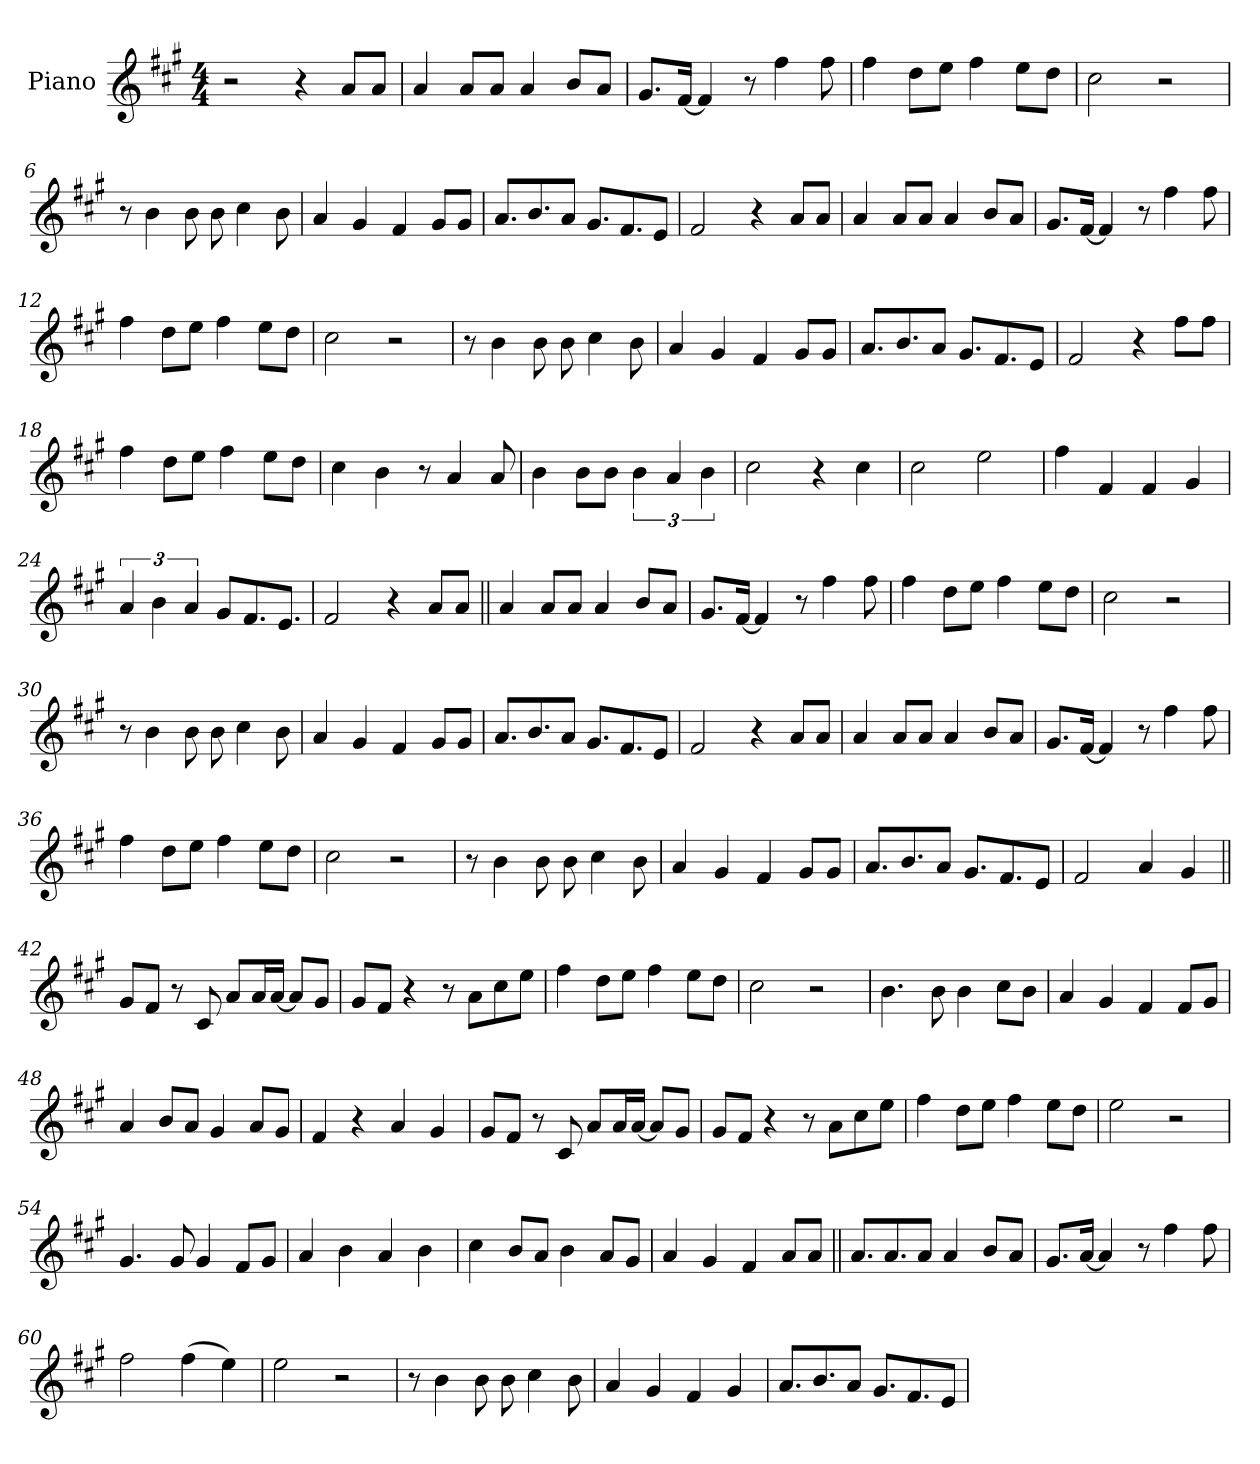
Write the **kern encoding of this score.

**kern
*part1
*staff1
*I"Piano
*I'Pno.
*clefG2
*k[f#c#g#]
*M4/4
*MM160
=1
2r
4r
8aL
8aJ
=2
4a
8aL
8aJ
4a
8bL
8aJ
=3
8.g#L
[16f#Jk
4f#]
8r
4ff#
8ff#
=4
4ff#
8ddL
8eeJ
4ff#
8eeL
8ddJ
=5
2cc#
2r
=6
8r
4b
8b
8b
4cc#
8b
=7
4a
4g#
4f#
8g#L
8g#J
=8
8.aL
8.b
8aJ
8.g#L
8.f#
8eJ
=9
2f#
4r
8aL
8aJ
=10
4a
8aL
8aJ
4a
8bL
8aJ
=11
8.g#L
[16f#Jk
4f#]
8r
4ff#
8ff#
=12
4ff#
8ddL
8eeJ
4ff#
8eeL
8ddJ
=13
2cc#
2r
=14
8r
4b
8b
8b
4cc#
8b
=15
4a
4g#
4f#
8g#L
8g#J
=16
8.aL
8.b
8aJ
8.g#L
8.f#
8eJ
=17
2f#
4r
8ff#L
8ff#J
=18
4ff#
8ddL
8eeJ
4ff#
8eeL
8ddJ
=19
4cc#
4b
8r
4a
8a
=20
4b
8bL
8bJ
6b
6a
6b
=21
2cc#
4r
4cc#
=22
2cc#
2ee
=23
4ff#
4f#
4f#
4g#
=24
6a
6b
6a
8g#L
8.f#
8.eJ
=25
2f#
4r
8aL
8aJ
=26||
4a
8aL
8aJ
4a
8bL
8aJ
=27
8.g#L
[16f#Jk
4f#]
8r
4ff#
8ff#
=28
4ff#
8ddL
8eeJ
4ff#
8eeL
8ddJ
=29
2cc#
2r
=30
8r
4b
8b
8b
4cc#
8b
=31
4a
4g#
4f#
8g#L
8g#J
=32
8.aL
8.b
8aJ
8.g#L
8.f#
8eJ
=33
2f#
4r
8aL
8aJ
=34
4a
8aL
8aJ
4a
8bL
8aJ
=35
8.g#L
[16f#Jk
4f#]
8r
4ff#
8ff#
=36
4ff#
8ddL
8eeJ
4ff#
8eeL
8ddJ
=37
2cc#
2r
=38
8r
4b
8b
8b
4cc#
8b
=39
4a
4g#
4f#
8g#L
8g#J
=40
8.aL
8.b
8aJ
8.g#L
8.f#
8eJ
=41
2f#
4a
4g#
=42||
8g#L
8f#J
8r
8c#
8aL
16aL
[16aJJ
8aL]
8g#J
=43
8g#L
8f#J
4r
8r
8aL
8cc#
8eeJ
=44
4ff#
8ddL
8eeJ
4ff#
8eeL
8ddJ
=45
2cc#
2r
=46
4.b
8b
4b
8cc#L
8bJ
=47
4a
4g#
4f#
8f#L
8g#J
=48
4a
8bL
8aJ
4g#
8aL
8g#J
=49
4f#
4r
4a
4g#
=50
8g#L
8f#J
8r
8c#
8aL
16aL
[16aJJ
8aL]
8g#J
=51
8g#L
8f#J
4r
8r
8aL
8cc#
8eeJ
=52
4ff#
8ddL
8eeJ
4ff#
8eeL
8ddJ
=53
2ee
2r
=54
4.g#
8g#
4g#
8f#L
8g#J
=55
4a
4b
4a
4b
=56
4cc#
8bL
8aJ
4b
8aL
8g#J
=57
4a
4g#
4f#
8aL
8aJ
=58||
8.aL
8.a
8aJ
4a
8bL
8aJ
=59
8.g#L
[16aJk
4a]
8r
4ff#
8ff#
=60
2ff#
(4ff#
4ee)
=61
2ee
2r
=62
8r
4b
8b
8b
4cc#
8b
=63
4a
4g#
4f#
4g#
=64
8.aL
8.b
8aJ
8.g#L
8.f#
8eJ
=
*-
